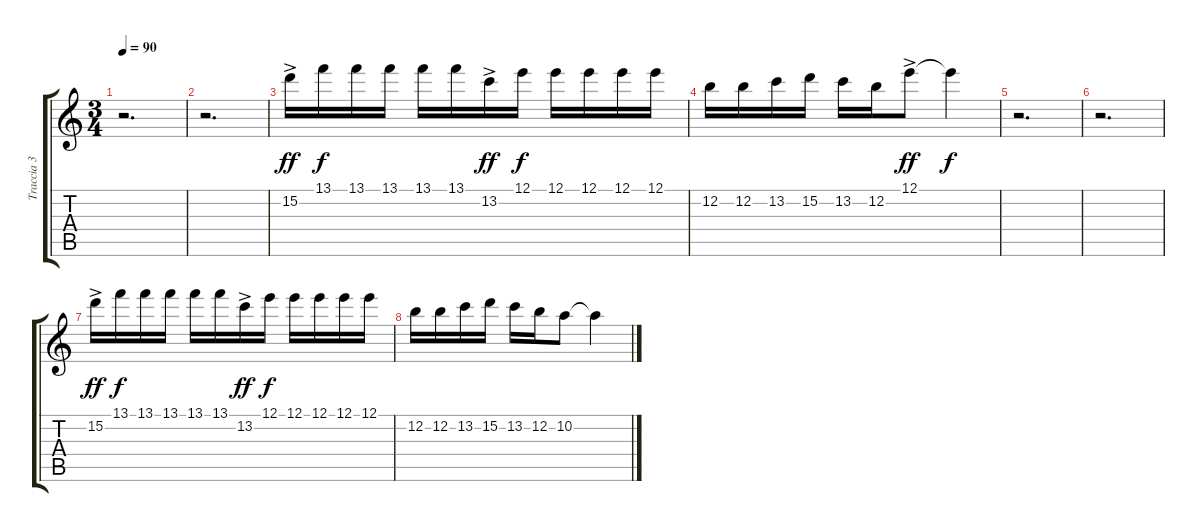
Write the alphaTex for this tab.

\track ("Traccia 3" "Traccia 3") {instrument acousticguitarsteel}
\staff {score tabs}
\tuning (E4 B3 G3 D3 A2 E2) {hide}
\ts (3 4)
\tempo 90
\clef g2
\ks c
r.2{d dy ff instrument acousticguitarsteel} |
r.2{d} |
15.2{ac}.16 13.1.16{dy f} 13.1.16 13.1.16 13.1.16 13.1.16 13.2{ac}.16{dy ff} 12.1.16{dy f} 12.1.16 12.1.16 12.1.16 12.1.16 |
12.2.16 12.2.16 13.2.16 15.2.16 13.2.16 12.2.16 12.1{ac}.8{dy ff} 12.1{t}.4{dy f} |
r.2{d} |
r.2{d} |
15.2{ac}.16{dy ff} 13.1.16{dy f} 13.1.16 13.1.16 13.1.16 13.1.16 13.2{ac}.16{dy ff} 12.1.16{dy f} 12.1.16 12.1.16 12.1.16 12.1.16 |
12.2.16 12.2.16 13.2.16 15.2.16 13.2.16 12.2.16 10.2.8 10.2{t}.4
